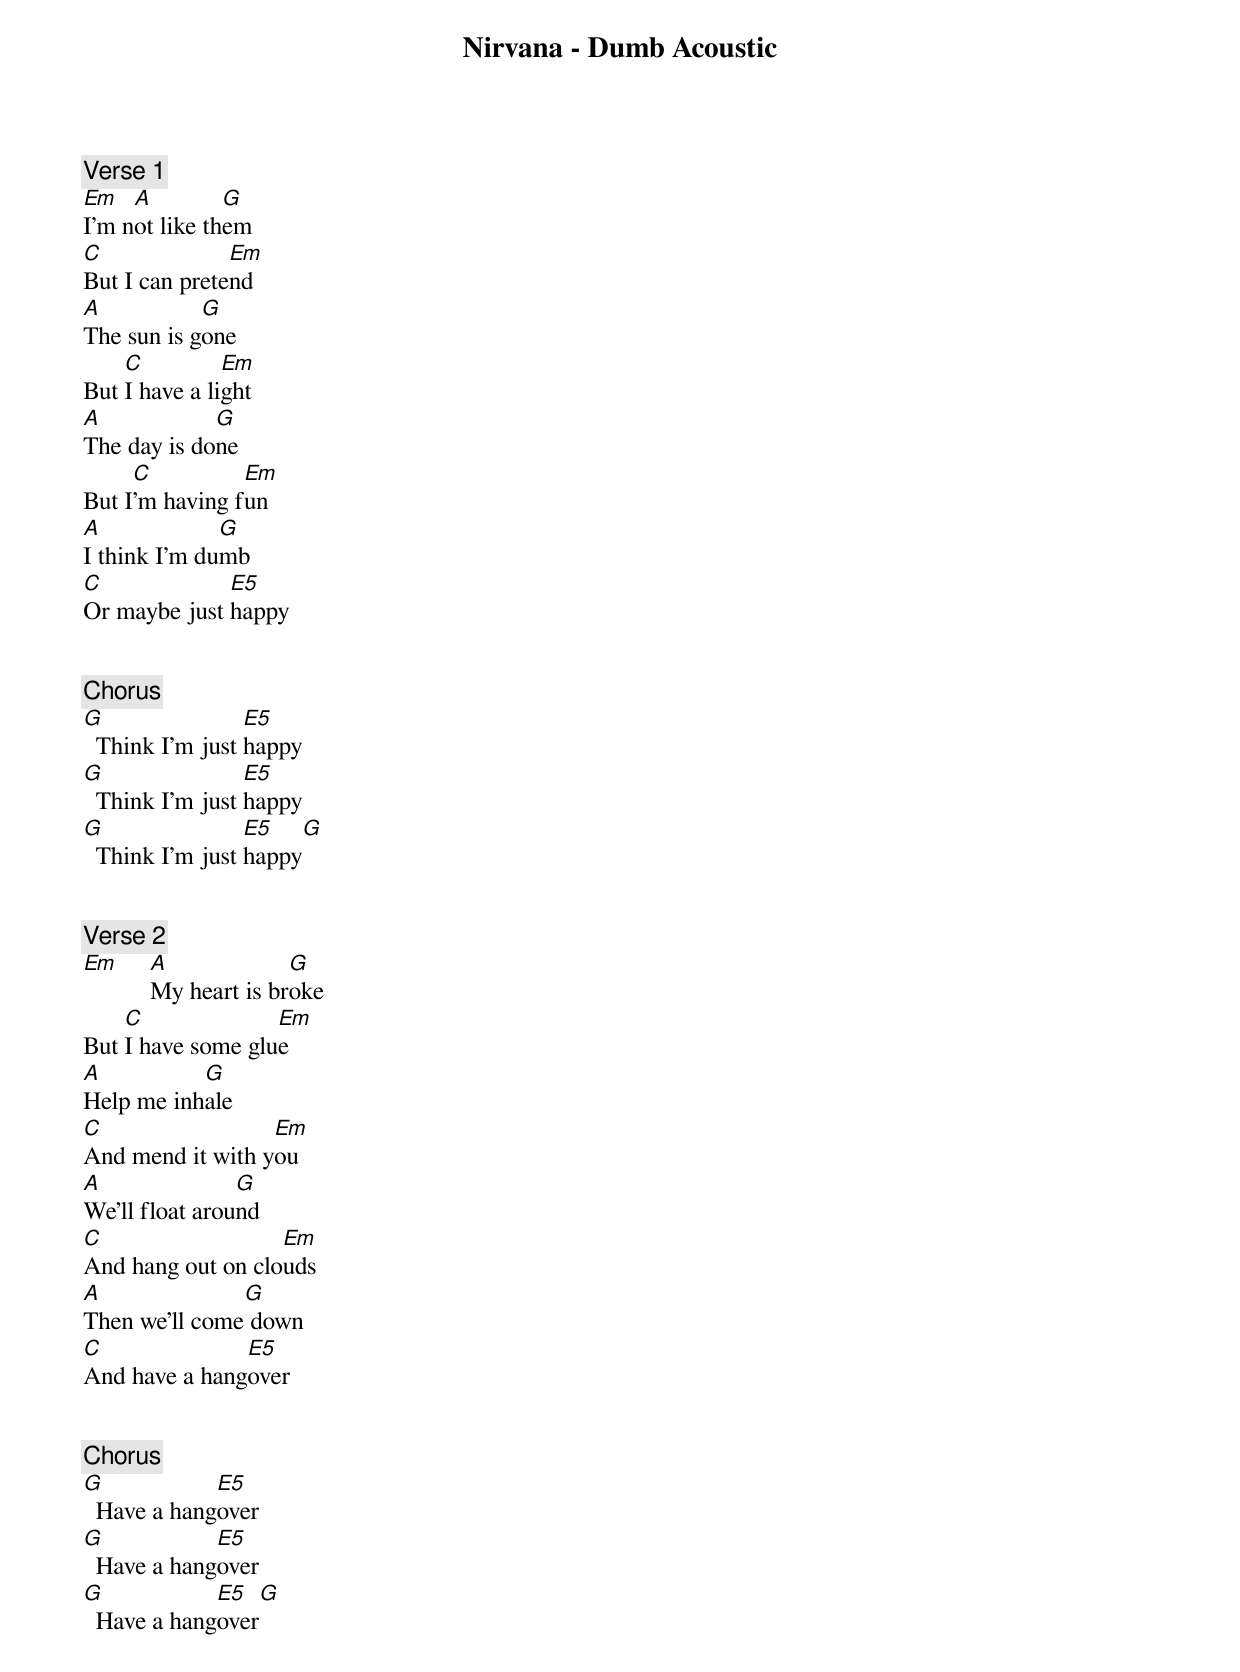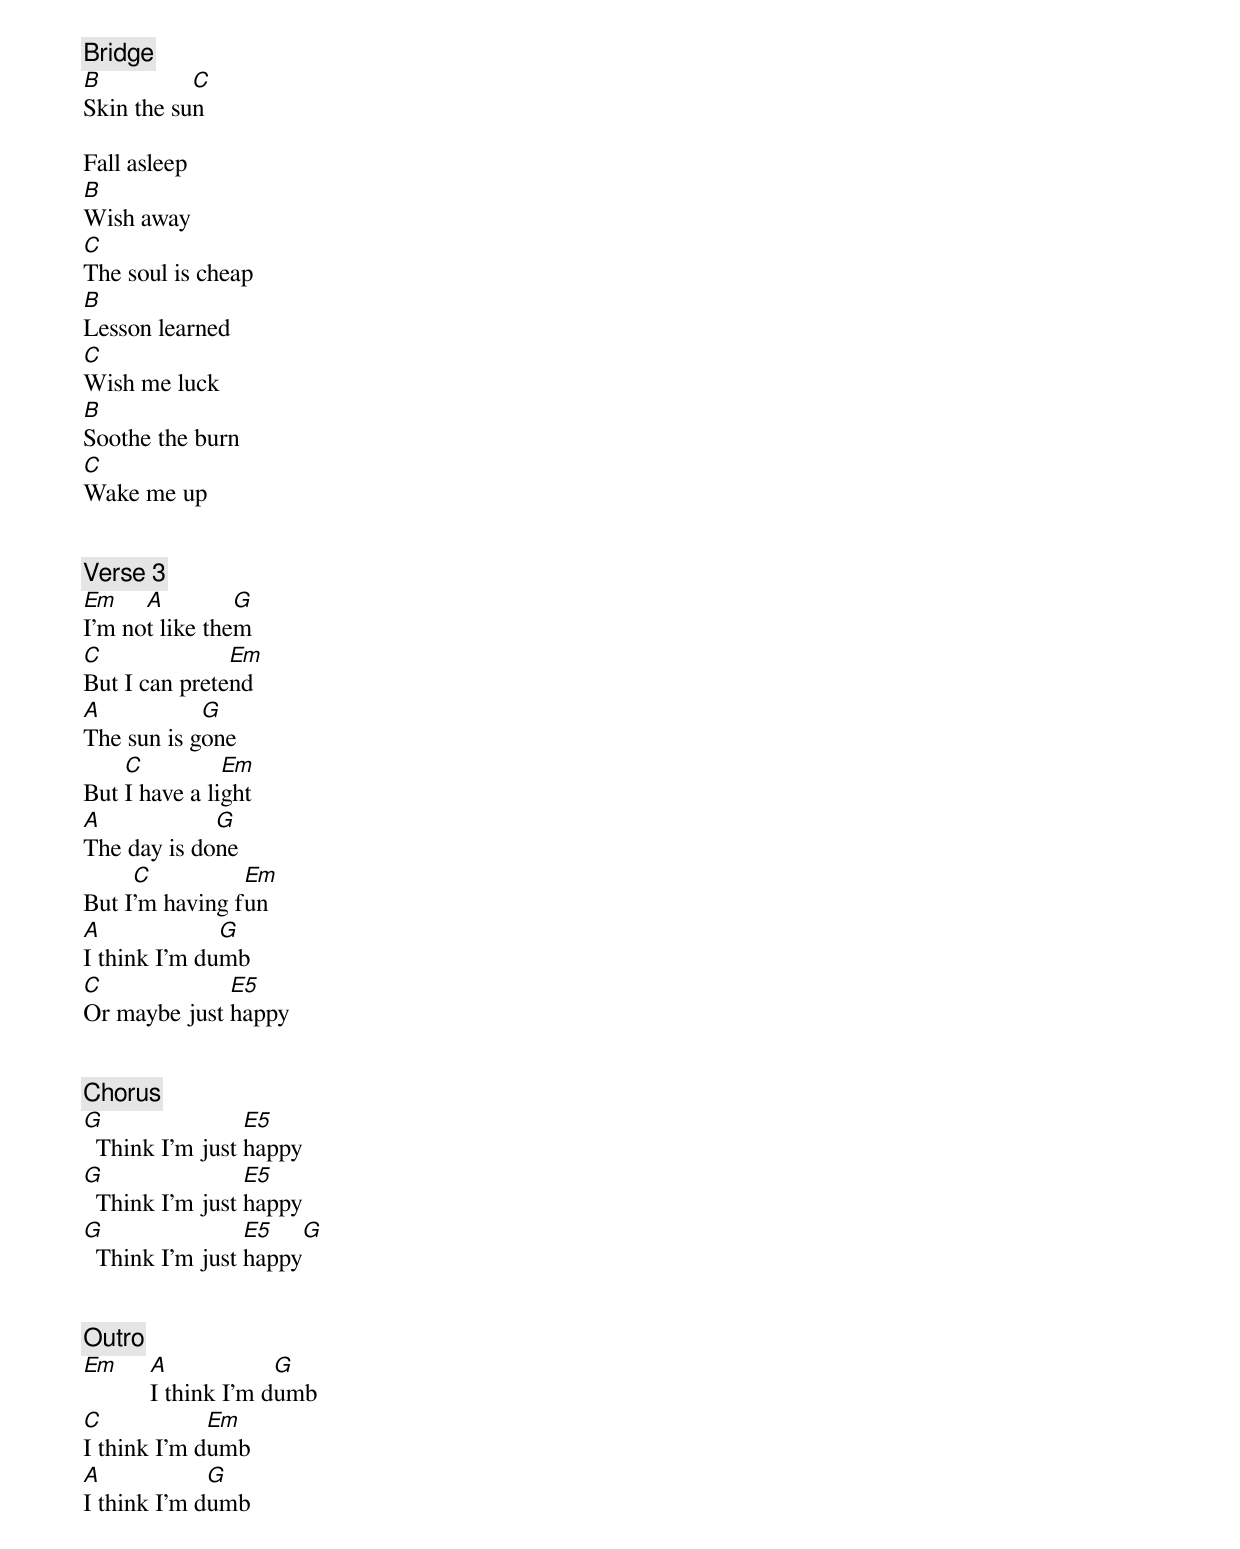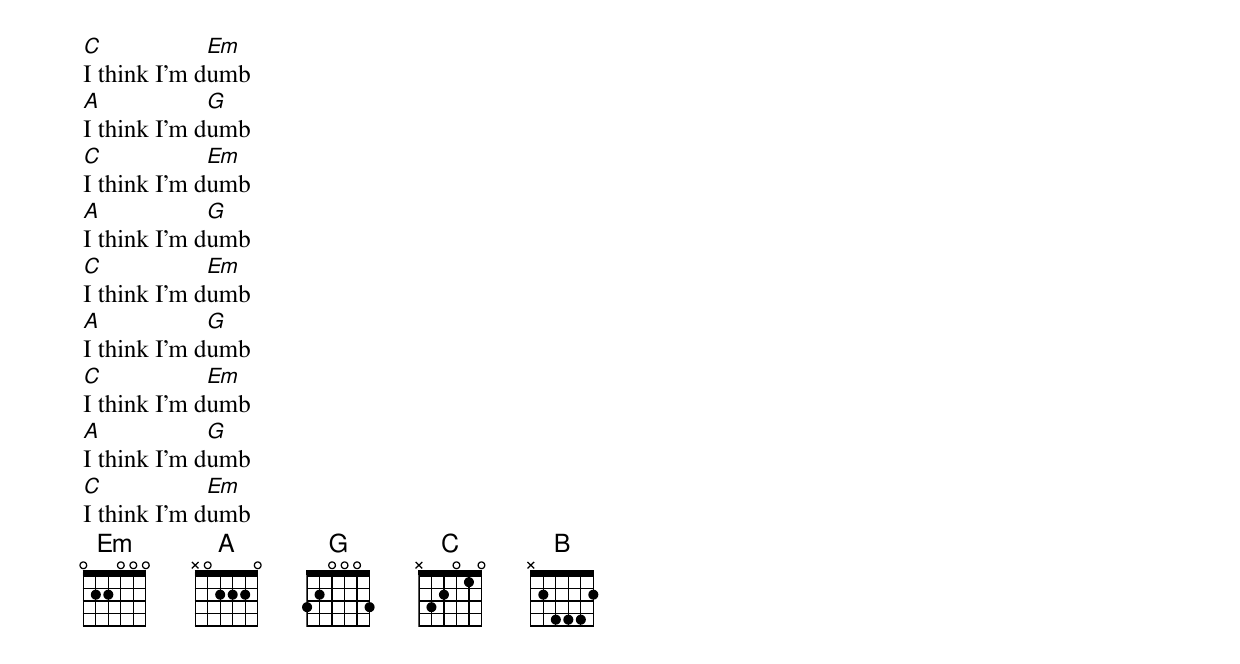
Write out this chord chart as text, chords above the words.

Nirvana - Dumb Acoustic


[Verse 1]
Em   A         G
I'm not like them
C              Em
But I can pretend
A           G
The sun is gone
    C          Em
But I have a light
A            G
The day is done
     C          Em
But I'm having fun
A             G
I think I'm dumb
C             E5
Or maybe just happy


[Chorus]
G                E5
  Think I'm just happy
G                E5
  Think I'm just happy
G                E5     G
  Think I'm just happy


[Verse 2]
Em   A             G
     My heart is broke
    C              Em
But I have some glue
A          G
Help me inhale
C                 Em
And mend it with you
A               G
We'll float around
C                  Em
And hang out on clouds
A              G
Then we'll come down
C              E5
And have a hangover


[Chorus]
G            E5
  Have a hangover
G            E5
  Have a hangover
G            E5    G
  Have a hangover


[Bridge]
B          C
Skin the sun

Fall asleep
B
Wish away
C
The soul is cheap
B
Lesson learned
C
Wish me luck
B
Soothe the burn
C
Wake me up


[Verse 3]
Em    A         G
I'm not like them
C              Em
But I can pretend
A           G
The sun is gone
    C          Em
But I have a light
A            G
The day is done
     C          Em
But I'm having fun
A             G
I think I'm dumb
C             E5
Or maybe just happy


[Chorus]
G                E5
  Think I'm just happy
G                E5
  Think I'm just happy
G                E5     G
  Think I'm just happy


[Outro]
Em   A            G
     I think I'm dumb
C            Em
I think I'm dumb
A            G
I think I'm dumb
C            Em
I think I'm dumb
A            G
I think I'm dumb
C            Em
I think I'm dumb
A            G
I think I'm dumb
C            Em
I think I'm dumb
A            G
I think I'm dumb
C            Em
I think I'm dumb
A            G
I think I'm dumb
C            Em
I think I'm dumb
